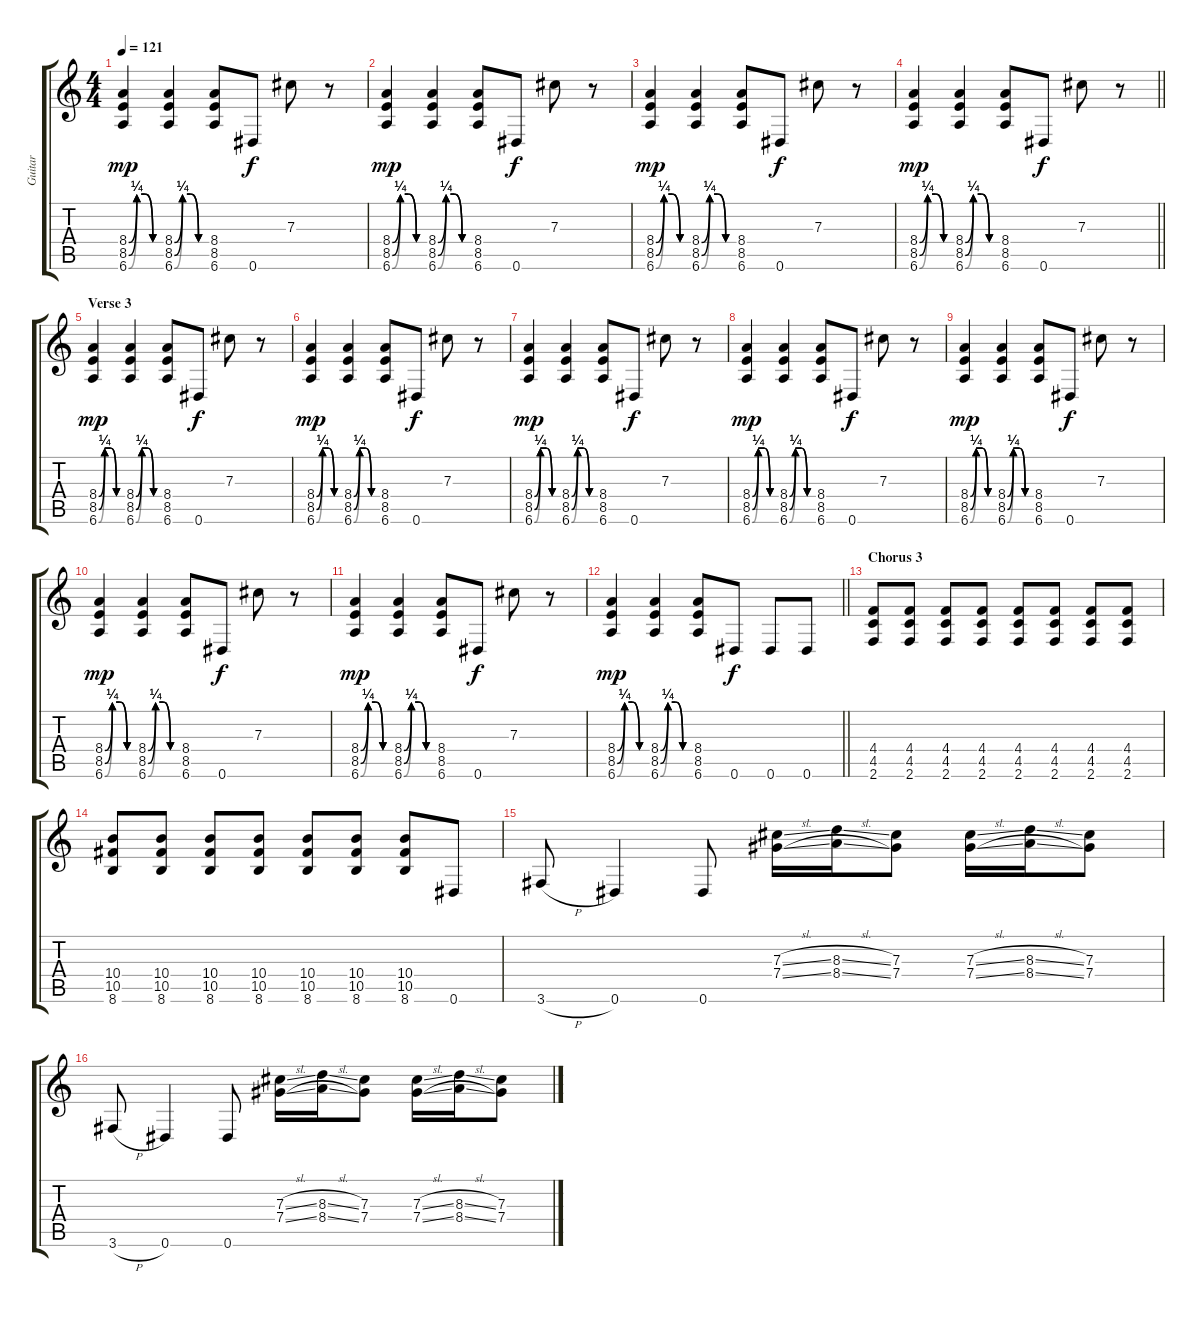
\track ("Guitar" "Guitar") {instrument distortionguitar}
\staff {score tabs}
\tuning (Eb4 Bb3 Gb3 Db3 Ab2 Eb2) {hide}
\ts (4 4)
\tempo 121
\clef g2
\ks c
(8.4{be (custom 0 0 15 1 30 1 45 0 60 0)} 8.5{be (custom 0 0 15 1 30 1 45 0 60 0)} 6.6{be (custom 0 0 15 1 30 1 45 0 60 0)}).4{dy mp} (8.4{be (custom 0 0 15 1 30 1 45 0 60 0)} 8.5{be (custom 0 0 15 1 30 1 45 0 60 0)} 6.6{be (custom 0 0 15 1 30 1 45 0 60 0)}).4 (8.4 8.5 6.6).8 0.6.8{dy f} 7.3.8 r.8 |
(8.4{be (custom 0 0 15 1 30 1 45 0 60 0)} 8.5{be (custom 0 0 15 1 30 1 45 0 60 0)} 6.6{be (custom 0 0 15 1 30 1 45 0 60 0)}).4{dy mp} (8.4{be (custom 0 0 15 1 30 1 45 0 60 0)} 8.5{be (custom 0 0 15 1 30 1 45 0 60 0)} 6.6{be (custom 0 0 15 1 30 1 45 0 60 0)}).4 (8.4 8.5 6.6).8 0.6.8{dy f} 7.3.8 r.8 |
(8.4{be (custom 0 0 15 1 30 1 45 0 60 0)} 8.5{be (custom 0 0 15 1 30 1 45 0 60 0)} 6.6{be (custom 0 0 15 1 30 1 45 0 60 0)}).4{dy mp} (8.4{be (custom 0 0 15 1 30 1 45 0 60 0)} 8.5{be (custom 0 0 15 1 30 1 45 0 60 0)} 6.6{be (custom 0 0 15 1 30 1 45 0 60 0)}).4 (8.4 8.5 6.6).8 0.6.8{dy f} 7.3.8 r.8 |
\barLineRight lightlight
(8.4{be (custom 0 0 15 1 30 1 45 0 60 0)} 8.5{be (custom 0 0 15 1 30 1 45 0 60 0)} 6.6{be (custom 0 0 15 1 30 1 45 0 60 0)}).4{dy mp} (8.4{be (custom 0 0 15 1 30 1 45 0 60 0)} 8.5{be (custom 0 0 15 1 30 1 45 0 60 0)} 6.6{be (custom 0 0 15 1 30 1 45 0 60 0)}).4 (8.4 8.5 6.6).8 0.6.8{dy f} 7.3.8 r.8 |
\section ("" "Verse 3")
(8.4{be (custom 0 0 15 1 30 1 45 0 60 0)} 8.5{be (custom 0 0 15 1 30 1 45 0 60 0)} 6.6{be (custom 0 0 15 1 30 1 45 0 60 0)}).4{dy mp} (8.4{be (custom 0 0 15 1 30 1 45 0 60 0)} 8.5{be (custom 0 0 15 1 30 1 45 0 60 0)} 6.6{be (custom 0 0 15 1 30 1 45 0 60 0)}).4 (8.4 8.5 6.6).8 0.6.8{dy f} 7.3.8 r.8 |
(8.4{be (custom 0 0 15 1 30 1 45 0 60 0)} 8.5{be (custom 0 0 15 1 30 1 45 0 60 0)} 6.6{be (custom 0 0 15 1 30 1 45 0 60 0)}).4{dy mp} (8.4{be (custom 0 0 15 1 30 1 45 0 60 0)} 8.5{be (custom 0 0 15 1 30 1 45 0 60 0)} 6.6{be (custom 0 0 15 1 30 1 45 0 60 0)}).4 (8.4 8.5 6.6).8 0.6.8{dy f} 7.3.8 r.8 |
(8.4{be (custom 0 0 15 1 30 1 45 0 60 0)} 8.5{be (custom 0 0 15 1 30 1 45 0 60 0)} 6.6{be (custom 0 0 15 1 30 1 45 0 60 0)}).4{dy mp} (8.4{be (custom 0 0 15 1 30 1 45 0 60 0)} 8.5{be (custom 0 0 15 1 30 1 45 0 60 0)} 6.6{be (custom 0 0 15 1 30 1 45 0 60 0)}).4 (8.4 8.5 6.6).8 0.6.8{dy f} 7.3.8 r.8 |
(8.4{be (custom 0 0 15 1 30 1 45 0 60 0)} 8.5{be (custom 0 0 15 1 30 1 45 0 60 0)} 6.6{be (custom 0 0 15 1 30 1 45 0 60 0)}).4{dy mp} (8.4{be (custom 0 0 15 1 30 1 45 0 60 0)} 8.5{be (custom 0 0 15 1 30 1 45 0 60 0)} 6.6{be (custom 0 0 15 1 30 1 45 0 60 0)}).4 (8.4 8.5 6.6).8 0.6.8{dy f} 7.3.8 r.8 |
(8.4{be (custom 0 0 15 1 30 1 45 0 60 0)} 8.5{be (custom 0 0 15 1 30 1 45 0 60 0)} 6.6{be (custom 0 0 15 1 30 1 45 0 60 0)}).4{dy mp} (8.4{be (custom 0 0 15 1 30 1 45 0 60 0)} 8.5{be (custom 0 0 15 1 30 1 45 0 60 0)} 6.6{be (custom 0 0 15 1 30 1 45 0 60 0)}).4 (8.4 8.5 6.6).8 0.6.8{dy f} 7.3.8 r.8 |
(8.4{be (custom 0 0 15 1 30 1 45 0 60 0)} 8.5{be (custom 0 0 15 1 30 1 45 0 60 0)} 6.6{be (custom 0 0 15 1 30 1 45 0 60 0)}).4{dy mp} (8.4{be (custom 0 0 15 1 30 1 45 0 60 0)} 8.5{be (custom 0 0 15 1 30 1 45 0 60 0)} 6.6{be (custom 0 0 15 1 30 1 45 0 60 0)}).4 (8.4 8.5 6.6).8 0.6.8{dy f} 7.3.8 r.8 |
(8.4{be (custom 0 0 15 1 30 1 45 0 60 0)} 8.5{be (custom 0 0 15 1 30 1 45 0 60 0)} 6.6{be (custom 0 0 15 1 30 1 45 0 60 0)}).4{dy mp} (8.4{be (custom 0 0 15 1 30 1 45 0 60 0)} 8.5{be (custom 0 0 15 1 30 1 45 0 60 0)} 6.6{be (custom 0 0 15 1 30 1 45 0 60 0)}).4 (8.4 8.5 6.6).8 0.6.8{dy f} 7.3.8 r.8 |
\barLineRight lightlight
(8.4{be (custom 0 0 15 1 30 1 45 0 60 0)} 8.5{be (custom 0 0 15 1 30 1 45 0 60 0)} 6.6{be (custom 0 0 15 1 30 1 45 0 60 0)}).4{dy mp} (8.4{be (custom 0 0 15 1 30 1 45 0 60 0)} 8.5{be (custom 0 0 15 1 30 1 45 0 60 0)} 6.6{be (custom 0 0 15 1 30 1 45 0 60 0)}).4 (8.4 8.5 6.6).8 0.6.8{dy f} 0.6.8 0.6.8 |
\section ("" "Chorus 3")
(4.4 4.5 2.6).8 (4.4 4.5 2.6).8 (4.4 4.5 2.6).8 (4.4 4.5 2.6).8 (4.4 4.5 2.6).8 (4.4 4.5 2.6).8 (4.4 4.5 2.6).8 (4.4 4.5 2.6).8 |
(10.4 10.5 8.6).8 (10.4 10.5 8.6).8 (10.4 10.5 8.6).8 (10.4 10.5 8.6).8 (10.4 10.5 8.6).8 (10.4 10.5 8.6).8 (10.4 10.5 8.6).8 0.6.8 |
3.6{h}.8 0.6.4 0.6.8 (7.3{sl} 7.4{sl}).16 (8.3{sl} 8.4{sl}).16 (7.3 7.4).8 (7.3{sl} 7.4{sl}).16 (8.3{sl} 8.4{sl}).16 (7.3 7.4).8 |
3.6{h}.8 0.6.4 0.6.8 (7.3{sl} 7.4{sl}).16 (8.3{sl} 8.4{sl}).16 (7.3 7.4).8 (7.3{sl} 7.4{sl}).16 (8.3{sl} 8.4{sl}).16 (7.3 7.4).8
